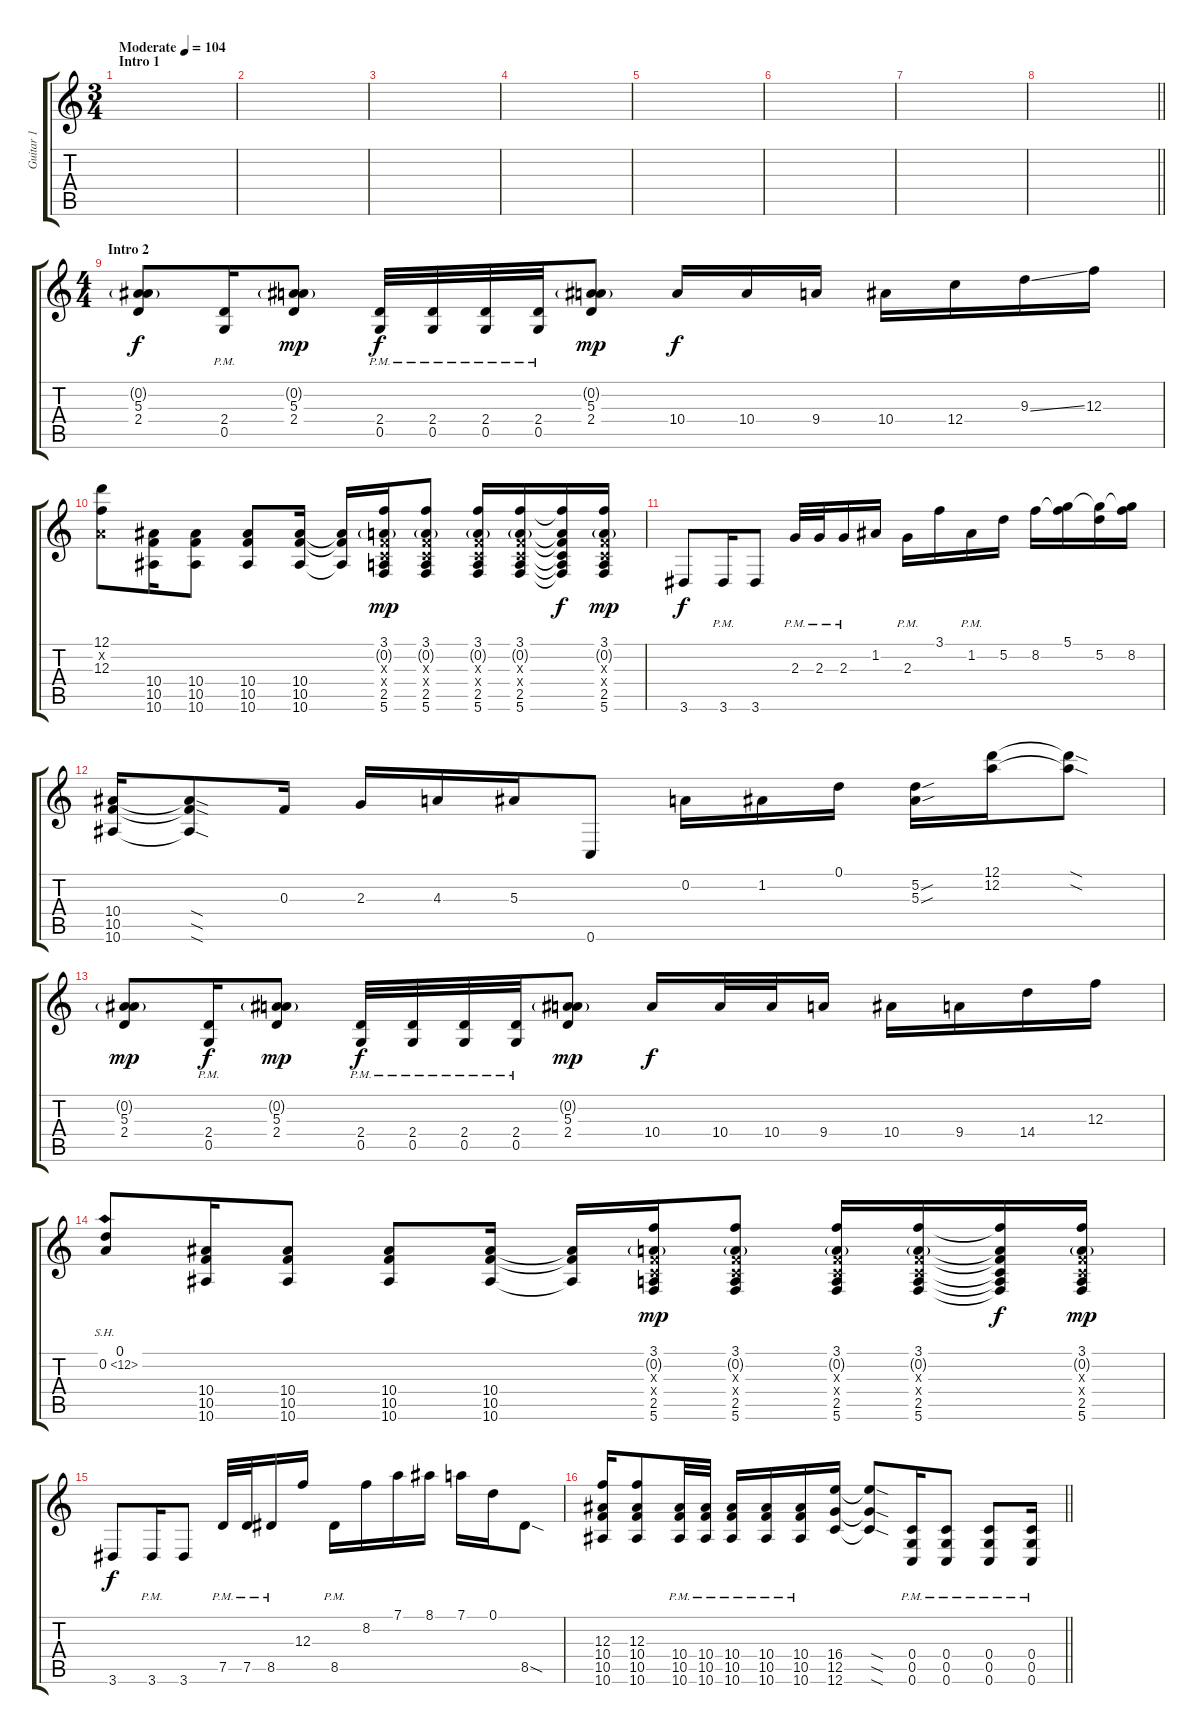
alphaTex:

\track ("Guitar 1" "Guitar 1") {instrument distortionguitar}
\staff {score tabs}
\tuning (D4 A3 F3 C3 G2 C2) {hide}
\ts (3 4)
\section ("" "Intro 1")
\tempo (104 "Moderate")
\clef g2
\ks c
|
|
|
|
|
|
|
\barLineRight lightlight
|
\ts (4 4)
\section ("" "Intro 2")
(0.2{g} 5.3 2.4).8 (2.4{pm} 0.5{pm}).16{dy f} (0.2{g} 5.3 2.4).8{dy mp} (2.4{pm} 0.5{pm}).32{dy f} (2.4{pm} 0.5{pm}).32 (2.4{pm} 0.5{pm}).32 (2.4{pm} 0.5{pm}).32 (0.2{g} 5.3 2.4).8{dy mp} 10.4.16{dy f} 10.4.16 9.4.16 10.4.16 12.4.16 9.3{ss}.16 12.3.16 |
(12.1 0.2{x} 12.3).8 (10.4 10.5 10.6).16 (10.4 10.5 10.6).8 (10.4 10.5 10.6).8 (10.4 10.5 10.6).16 (10.4{t} 10.5{t} 10.6{t}).16 (3.1 0.2{g} 0.3{x} 0.4{x} 2.5 5.6).16{dy mp} (3.1 0.2{g} 0.3{x} 0.4{x} 2.5 5.6).8 (3.1 0.2{g} 0.3{x} 0.4{x} 2.5 5.6).16 (3.1 0.2{g} 0.3{x} 0.4{x} 2.5 5.6).16 (3.1{t} 0.2{t} 0.3{t} 0.4{t} 2.5{t} 5.6{t}).16{dy f} (3.1 0.2{g} 0.3{x} 0.4{x} 2.5 5.6).16{dy mp} |
3.6.8{dy f} 3.6{pm}.16 3.6.8 2.3{pm}.32 2.3{pm}.32 2.3{pm}.16 1.2.16 2.3{pm}.16 3.1.16 1.2{pm}.16 5.2.16 8.2.16 (5.1 8.2{t}).16 (5.1{t} 5.2).16 (5.1{t} 8.2).16 |
(10.4 10.5 10.6).16 (10.4{sod t} 10.5{sod t} 10.6{sod t}).8 0.3.16 2.3.16 4.3.16 5.3.16 0.6.8 0.2.16 1.2.16 0.1.16 (5.2{sou} 5.3{sou}).16 (12.1 12.2).16 (12.1{sod t} 12.2{sod t}).8 |
(0.2{g} 5.3 2.4).8{dy mp} (2.4{pm} 0.5{pm}).16{dy f} (0.2{g} 5.3 2.4).8{dy mp} (2.4{pm} 0.5{pm}).32{dy f} (2.4{pm} 0.5{pm}).32 (2.4{pm} 0.5{pm}).32 (2.4{pm} 0.5{pm}).32 (0.2{g} 5.3 2.4).8{dy mp} 10.4.16{dy f} 10.4.32 10.4.32 9.4.16 10.4.16 9.4.16 14.4.16 12.3.16 |
(0.1 0.2{sh 12}).8 (10.4 10.5 10.6).16 (10.4 10.5 10.6).8 (10.4 10.5 10.6).8 (10.4 10.5 10.6).16 (10.4{t} 10.5{t} 10.6{t}).16 (3.1 0.2{g} 0.3{x} 0.4{x} 2.5 5.6).16{dy mp} (3.1 0.2{g} 0.3{x} 0.4{x} 2.5 5.6).8 (3.1 0.2{g} 0.3{x} 0.4{x} 2.5 5.6).16 (3.1 0.2{g} 0.3{x} 0.4{x} 2.5 5.6).16 (3.1{t} 0.2{t} 0.3{t} 0.4{t} 2.5{t} 5.6{t}).16{dy f} (3.1 0.2{g} 0.3{x} 0.4{x} 2.5 5.6).16{dy mp} |
3.6.8{dy f} 3.6{pm}.16 3.6.8 7.5{pm}.32 7.5{pm}.32 8.5{pm}.16 12.3.16 8.5{pm}.16 8.2.16 7.1.16 8.1.16 7.1.16 0.1.16 8.5{sod}.8 |
\barLineRight lightlight
(12.3 10.4 10.5 10.6).16 (12.3 10.4 10.5 10.6).8 (10.4{pm} 10.5{pm} 10.6{pm}).32 (10.4{pm} 10.5{pm} 10.6{pm}).32 (10.4{pm} 10.5{pm} 10.6{pm}).16 (10.4{pm} 10.5{pm} 10.6{pm}).16 (10.4{pm} 10.5{pm} 10.6{pm}).16 (16.4 12.5 12.6).16 (16.4{sod t} 12.5{sod t} 12.6{sod t}).8 (0.4{pm} 0.5{pm} 0.6{pm}).16 (0.4{pm} 0.5{pm} 0.6{pm}).8 (0.4{pm} 0.5{pm} 0.6{pm}).8 (0.4{pm} 0.5{pm} 0.6{pm}).16
